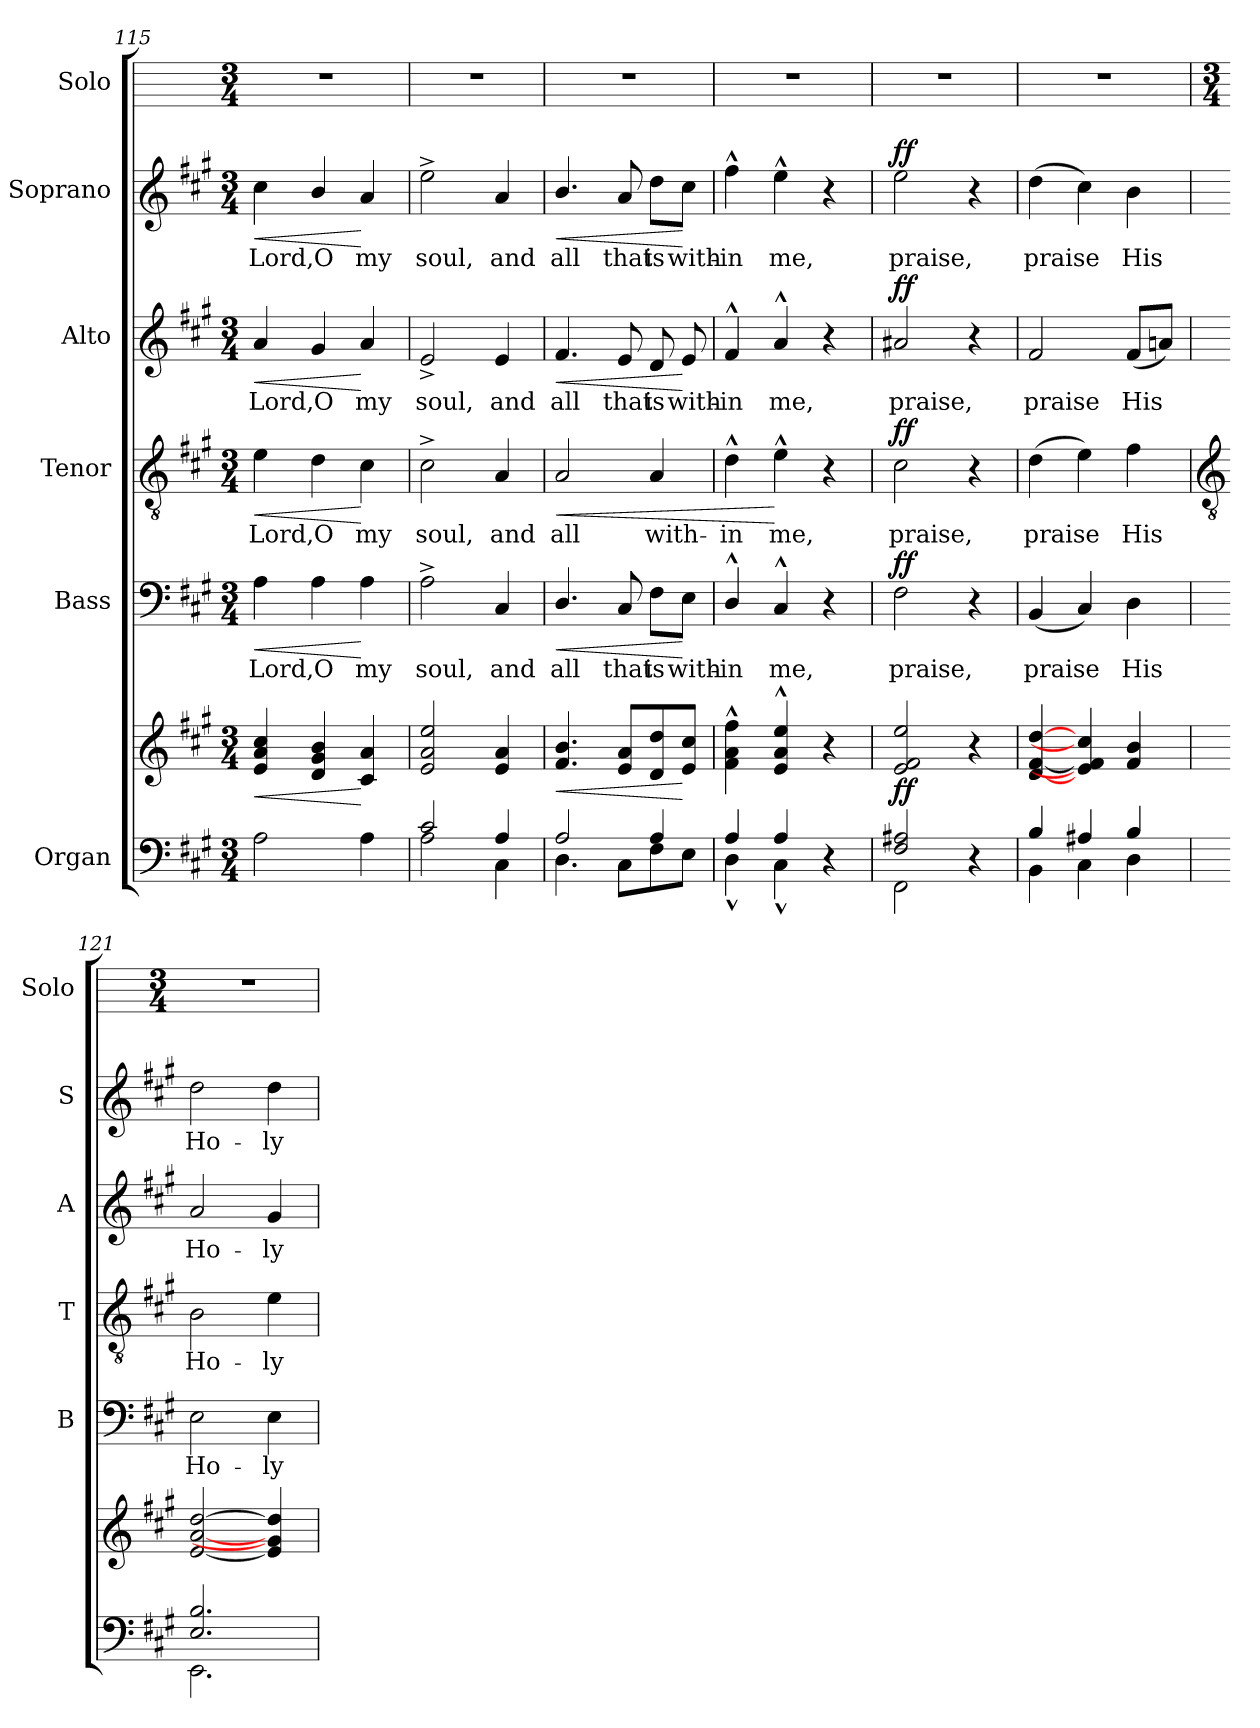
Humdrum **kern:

**kern	**kern	**dynam	**kern	**text	**dynam	**kern	**text	**dynam	**kern	**text	**dynam	**kern	**text	**dynam	**kern
*part6	*part6	*part6	*part5	*part5	*part5	*part4	*part4	*part4	*part3	*part3	*part3	*part2	*part2	*part2	*part1
*staff7	*staff6	*staff6/7	*staff5	*staff5	*staff5	*staff4	*staff4	*staff4	*staff3	*staff3	*staff3	*staff2	*staff2	*staff2	*staff1
*I"Organ	*	*	*I"Bass	*	*	*I"Tenor	*	*	*I"Alto	*	*	*I"Soprano	*	*	*I"Solo
*	*	*	*I'B	*	*	*I'T	*	*	*I'A	*	*	*I'S	*	*	*I'Solo
*clefF4	*clefG2	*	*clefF4	*	*	*clefGv2	*	*	*clefG2	*	*	*clefG2	*	*	*
*k[f#c#g#]	*k[f#c#g#]	*	*k[f#c#g#]	*	*	*k[f#c#g#]	*	*	*k[f#c#g#]	*	*	*k[f#c#g#]	*	*	*
*A:	*A:	*	*A:	*	*	*A:	*	*	*A:	*	*	*A:	*	*	*
*M3/4	*M3/4	*	*M3/4	*	*	*M3/4	*	*	*M3/4	*	*	*M3/4	*	*	*M3/4
=115	=115	=115	=115	=115	=115	=115	=115	=115	=115	=115	=115	=115	=115	=115	=115
*^	*	*	*	*	*	*	*	*	*	*	*	*	*	*	*
!	!	!	!LO:HP:b	!	!LO:LY:b	!LO:HP:b	!	!LO:LY:b	!LO:HP:b	!	!LO:LY:b	!LO:HP:b	!	!LO:LY:b	!LO:HP:b	!
2.ryy	2A\	4e 4a 4cc#	<	4A	Lord,	<	4e	Lord,	<	4a	Lord,	<	4cc#	Lord,	<	2.r
!	!	!	!	!	!LO:LY:b	!	!	!LO:LY:b	!	!	!LO:LY:b	!	!	!LO:LY:b	!	!
.	.	4d/ 4g#/ 4b/	.	4A\	O	.	4d\	O	.	4g#/	O	.	4b/	O	.	.
!	!	!	!	!	!LO:LY:b	!	!	!LO:LY:b	!	!	!LO:LY:b	!	!	!LO:LY:b	!	!
.	4A\	4c# 4a	[	4A	my	[	4c#	my	[	4a	my	[	4a	my	[	.
=116	=116	=116	=116	=116	=116	=116	=116	=116	=116	=116	=116	=116	=116	=116	=116	=116
!	!	!	!	!	!LO:LY:b	!	!	!LO:LY:b	!	!	!LO:LY:b	!	!	!LO:LY:b	!	!
2c#/	2A\	2e 2a 2ee	.	2A^	soul,	.	2c#^	soul,	.	2e^	soul,	.	2ee^	soul,	.	2.r
!	!	!	!	!	!LO:LY:b	!	!	!LO:LY:b	!	!	!LO:LY:b	!	!	!LO:LY:b	!	!
4A/	4C#\	4e 4a	.	4C#	and	.	4A	and	.	4e	and	.	4a	and	.	.
=117	=117	=117	=117	=117	=117	=117	=117	=117	=117	=117	=117	=117	=117	=117	=117	=117
!	!	!	!LO:HP:b	!	!LO:LY:b	!LO:HP:b	!	!LO:LY:b	!LO:HP:b	!	!LO:LY:b	!LO:HP:b	!	!LO:LY:b	!LO:HP:b	!
2A/	4.D\	4.f#/ 4.b/	<	4.D/	all	<	2A/	all	<	4.f#/	all	<	4.b/	all	<	2.r
!	!	!	!	!	!LO:LY:b	!	!	!	!	!	!LO:LY:b	!	!	!LO:LY:b	!	!
.	8C#\L	8e 8aL	.	8C#	that	.	.	.	.	8e	that	.	8a	that	.	.
!	!	!	!	!	!LO:LY:b	!	!	!LO:LY:b	!	!	!LO:LY:b	!	!	!LO:LY:b	!	!
4A/	8F#\	8d 8dd	.	8F#\L	is	.	4A	with-	.	8d	is	.	8dd\L	is	.	.
!	!	!	!	!	!LO:LY:b	!	!	!	!	!	!LO:LY:b	!	!	!LO:LY:b	!	!
.	8E\J	8e 8cc#J	[	8E\J	with-	[	.	.	.	8e	with-	[	8cc#\J	with-	[	.
=118	=118	=118	=118	=118	=118	=118	=118	=118	=118	=118	=118	=118	=118	=118	=118	=118
!	!	!	!	!	!LO:LY:b	!	!	!LO:LY:b	!	!	!LO:LY:b	!	!	!LO:LY:b	!	!
4A/	4D^^\	4f#^^ 4a^^ 4ff#^^	.	4D^^/	-in	.	4d^^	-in	.	4f#^^	-in	.	4ff#^^	-in	.	2.r
!	!	!	!	!	!LO:LY:b	!	!	!LO:LY:b	!	!	!LO:LY:b	!	!	!LO:LY:b	!	!
4A/	4C#^^\	4e^^ 4a^^ 4ee^^	.	4C#^^	me,	.	4e^^	me,	[	4a^^	me,	.	4ee^^	me,	.	.
4ryy	4r	4r	.	4r	.	.	4r	.	.	4r	.	.	4r	.	.	.
=119	=119	=119	=119	=119	=119	=119	=119	=119	=119	=119	=119	=119	=119	=119	=119	=119
!	!	!	!LO:DY:b	!	!LO:LY:b	!LO:DY:b	!	!LO:LY:b	!LO:DY:b	!	!LO:LY:b	!LO:DY:b	!	!LO:LY:b	!LO:DY:b	!
2F#/ 2A#X/	2FF#\	2e 2f# 2ee	ff	2F#	praise,	ff	2c#	praise,	ff	2a#X	praise,	ff	2ee	praise,	ff	2.r
4ryy	4r	4r	.	4r	.	.	4r	.	.	4r	.	.	4r	.	.	.
=120	=120	=120	=120	=120	=120	=120	=120	=120	=120	=120	=120	=120	=120	=120	=120	=120
!	!	!	!	!	!LO:LY:b	!	!	!LO:LY:b	!	!	!LO:LY:b	!	!	!LO:LY:b	!	!
4B/	4BB\	[4d [4f# [4dd	.	(<4BB	praise	.	(>4d	praise	.	2f#	praise	.	(>4dd	praise	.	2.r
4A#X/	4C#\	4e] 4f#] 4cc#]	.	4C#)	.	.	4e)	.	.	.	.	.	4cc#)	.	.	.
!	!	!	!	!	!LO:LY:b	!	!	!LO:LY:b	!	!	!LO:LY:b	!	!	!LO:LY:b	!	!
4B/	4D\	4f# 4b	.	4D	His	.	4f#	His	.	(<8f#L	His	.	4b	His	.	.
.	.	.	.	.	.	.	.	.	.	8anJ)	.	.	.	.	.	.
!!LO:LB:g=z
=121	=121	=121	=121	=121	=121	=121	=121	=121	=121	=121	=121	=121	=121	=121	=121	=121
*	*	*	*	*	*	*	*clefGv2	*	*	*	*	*	*	*	*	*
*	*	*	*	*	*	*	*	*	*	*	*	*	*	*	*	*M3/4
!	!	!	!	!	!LO:LY:b	!	!	!LO:LY:b	!	!	!LO:LY:b	!	!	!LO:LY:b	!	!
2.E/ 2.B/	2.EE\	[2e [2a [2dd	.	2E	Ho-	.	2B	Ho-	.	2a	Ho-	.	2dd	Ho-	.	2.r
!	!	!	!	!	!LO:LY:b	!	!	!LO:LY:b	!	!	!LO:LY:b	!	!	!LO:LY:b	!	!
.	.	4e] 4g#] 4dd]	.	4E	-ly	.	4e	-ly	.	4g#	-ly	.	4dd	-ly	.	.
*v	*v	*	*	*	*	*	*	*	*	*	*	*	*	*	*	*
=	=	=	=	=	=	=	=	=	=	=	=	=	=	=	=
*-	*-	*-	*-	*-	*-	*-	*-	*-	*-	*-	*-	*-	*-	*-	*-
